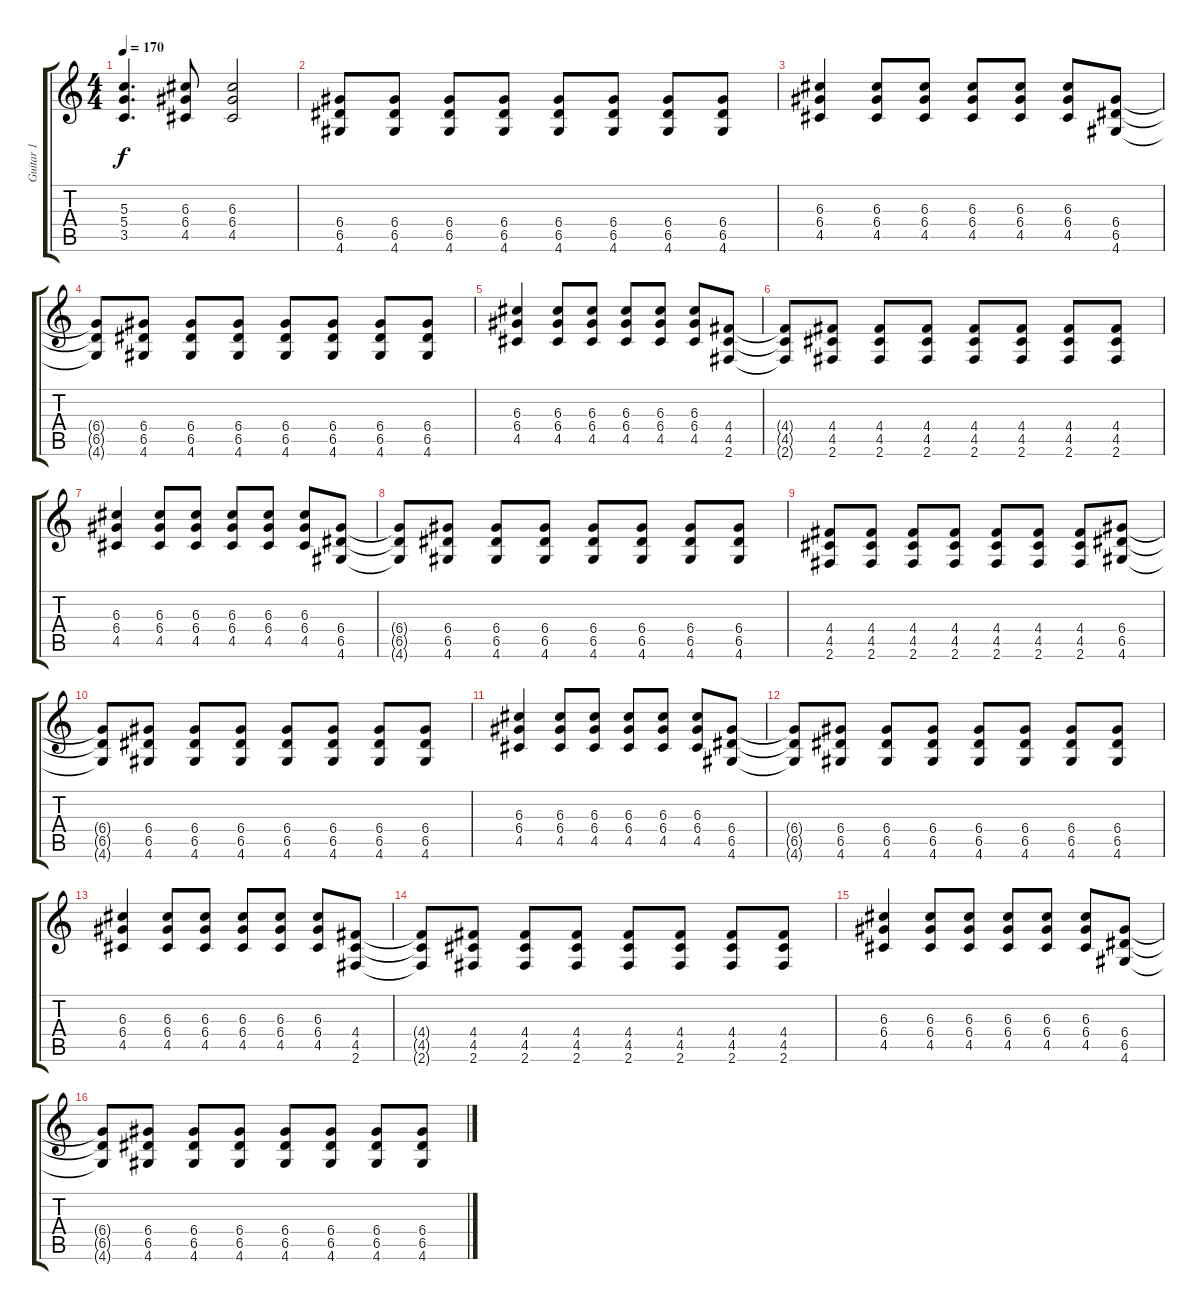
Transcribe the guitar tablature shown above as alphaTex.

\track ("Guitar 1" "Guitar 1") {instrument distortionguitar}
\staff {score tabs}
\tuning (E4 B3 G3 D3 A2 E2) {hide}
\ts (4 4)
\tempo 170
\clef g2
\ks c
(5.3 5.4 3.5).4{d dy f} (6.3 6.4 4.5).8 (6.3 6.4 4.5).2 |
(6.4 6.5 4.6).8 (6.4 6.5 4.6).8 (6.4 6.5 4.6).8 (6.4 6.5 4.6).8 (6.4 6.5 4.6).8 (6.4 6.5 4.6).8 (6.4 6.5 4.6).8 (6.4 6.5 4.6).8 |
(6.3 6.4 4.5).4 (6.3 6.4 4.5).8 (6.3 6.4 4.5).8 (6.3 6.4 4.5).8 (6.3 6.4 4.5).8 (6.3 6.4 4.5).8 (6.4 6.5 4.6).8 |
(6.4{t} 6.5{t} 4.6{t}).8 (6.4 6.5 4.6).8 (6.4 6.5 4.6).8 (6.4 6.5 4.6).8 (6.4 6.5 4.6).8 (6.4 6.5 4.6).8 (6.4 6.5 4.6).8 (6.4 6.5 4.6).8 |
(6.3 6.4 4.5).4 (6.3 6.4 4.5).8 (6.3 6.4 4.5).8 (6.3 6.4 4.5).8 (6.3 6.4 4.5).8 (6.3 6.4 4.5).8 (4.4 4.5 2.6).8 |
(4.4{t} 4.5{t} 2.6{t}).8 (4.4 4.5 2.6).8 (4.4 4.5 2.6).8 (4.4 4.5 2.6).8 (4.4 4.5 2.6).8 (4.4 4.5 2.6).8 (4.4 4.5 2.6).8 (4.4 4.5 2.6).8 |
(6.3 6.4 4.5).4 (6.3 6.4 4.5).8 (6.3 6.4 4.5).8 (6.3 6.4 4.5).8 (6.3 6.4 4.5).8 (6.3 6.4 4.5).8 (6.4 6.5 4.6).8 |
(6.4{t} 6.5{t} 4.6{t}).8 (6.4 6.5 4.6).8 (6.4 6.5 4.6).8 (6.4 6.5 4.6).8 (6.4 6.5 4.6).8 (6.4 6.5 4.6).8 (6.4 6.5 4.6).8 (6.4 6.5 4.6).8 |
(4.4 4.5 2.6).8 (4.4 4.5 2.6).8 (4.4 4.5 2.6).8 (4.4 4.5 2.6).8 (4.4 4.5 2.6).8 (4.4 4.5 2.6).8 (4.4 4.5 2.6).8 (6.4 6.5 4.6).8 |
(6.4{t} 6.5{t} 4.6{t}).8 (6.4 6.5 4.6).8 (6.4 6.5 4.6).8 (6.4 6.5 4.6).8 (6.4 6.5 4.6).8 (6.4 6.5 4.6).8 (6.4 6.5 4.6).8 (6.4 6.5 4.6).8 |
(6.3 6.4 4.5).4 (6.3 6.4 4.5).8 (6.3 6.4 4.5).8 (6.3 6.4 4.5).8 (6.3 6.4 4.5).8 (6.3 6.4 4.5).8 (6.4 6.5 4.6).8 |
(6.4{t} 6.5{t} 4.6{t}).8 (6.4 6.5 4.6).8 (6.4 6.5 4.6).8 (6.4 6.5 4.6).8 (6.4 6.5 4.6).8 (6.4 6.5 4.6).8 (6.4 6.5 4.6).8 (6.4 6.5 4.6).8 |
(6.3 6.4 4.5).4 (6.3 6.4 4.5).8 (6.3 6.4 4.5).8 (6.3 6.4 4.5).8 (6.3 6.4 4.5).8 (6.3 6.4 4.5).8 (4.4 4.5 2.6).8 |
(4.4{t} 4.5{t} 2.6{t}).8 (4.4 4.5 2.6).8 (4.4 4.5 2.6).8 (4.4 4.5 2.6).8 (4.4 4.5 2.6).8 (4.4 4.5 2.6).8 (4.4 4.5 2.6).8 (4.4 4.5 2.6).8 |
(6.3 6.4 4.5).4 (6.3 6.4 4.5).8 (6.3 6.4 4.5).8 (6.3 6.4 4.5).8 (6.3 6.4 4.5).8 (6.3 6.4 4.5).8 (6.4 6.5 4.6).8 |
(6.4{t} 6.5{t} 4.6{t}).8 (6.4 6.5 4.6).8 (6.4 6.5 4.6).8 (6.4 6.5 4.6).8 (6.4 6.5 4.6).8 (6.4 6.5 4.6).8 (6.4 6.5 4.6).8 (6.4 6.5 4.6).8
